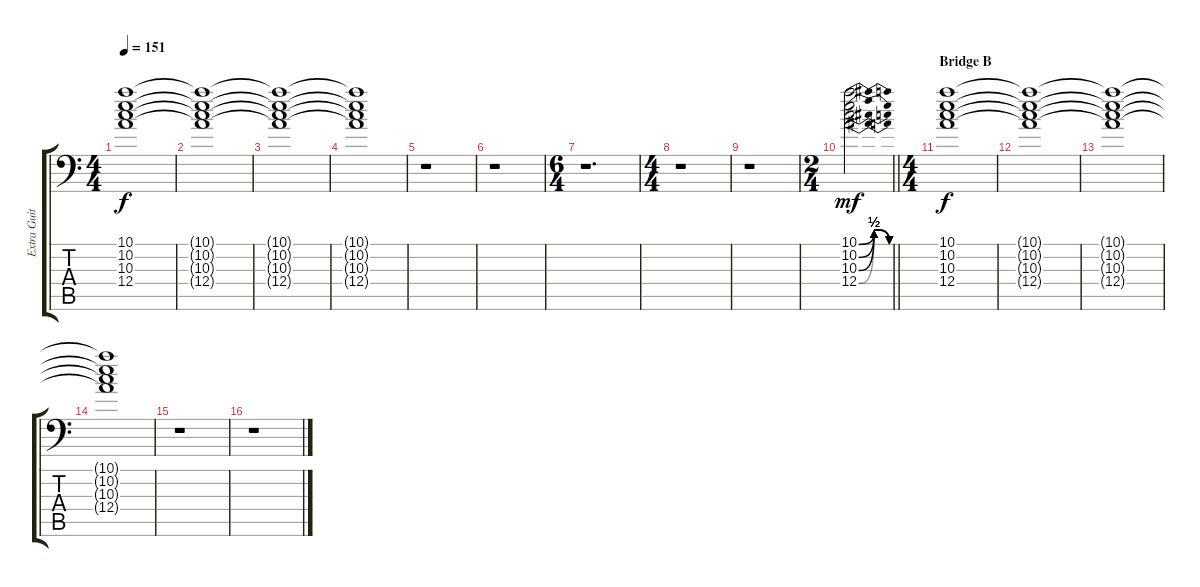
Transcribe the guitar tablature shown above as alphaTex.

\track ("Extra Guitar" "Extra Guit") {instrument overdrivenguitar}
\staff {score tabs}
\tuning (B3 Gb3 D3 A2 E2 A1) {hide}
\ts (4 4)
\tempo 151
\clef f4
\ks c
(10.1 10.2 10.3 12.4).1{dy f volume 5} |
(10.1{t} 10.2{t} 10.3{t} 12.4{t}).1 |
(10.1{t} 10.2{t} 10.3{t} 12.4{t}).1 |
(10.1{t} 10.2{t} 10.3{t} 12.4{t}).1 |
r.1{volume 12 instrument choiraahs} |
r.1 |
\ts (6 4)
r.1{d} |
\ts (4 4)
r.1 |
r.1 |
\ts (2 4)
\barLineRight lightlight
(10.1{be (bendrelease 0 0 25 2 45 2 60 0)} 10.2{be (bendrelease 0 0 25 2 45 2 60 0)} 10.3{be (bendrelease 0 0 25 2 45 2 60 0)} 12.4{be (bendrelease 0 0 25 2 45 2 60 0)}).2{dy mf} |
\ts (4 4)
\section ("" "Bridge B")
(10.1 10.2 10.3 12.4).1{dy f volume 5} |
(10.1{t} 10.2{t} 10.3{t} 12.4{t}).1 |
(10.1{t} 10.2{t} 10.3{t} 12.4{t}).1 |
(10.1{t} 10.2{t} 10.3{t} 12.4{t}).1 |
r.1 |
r.1
